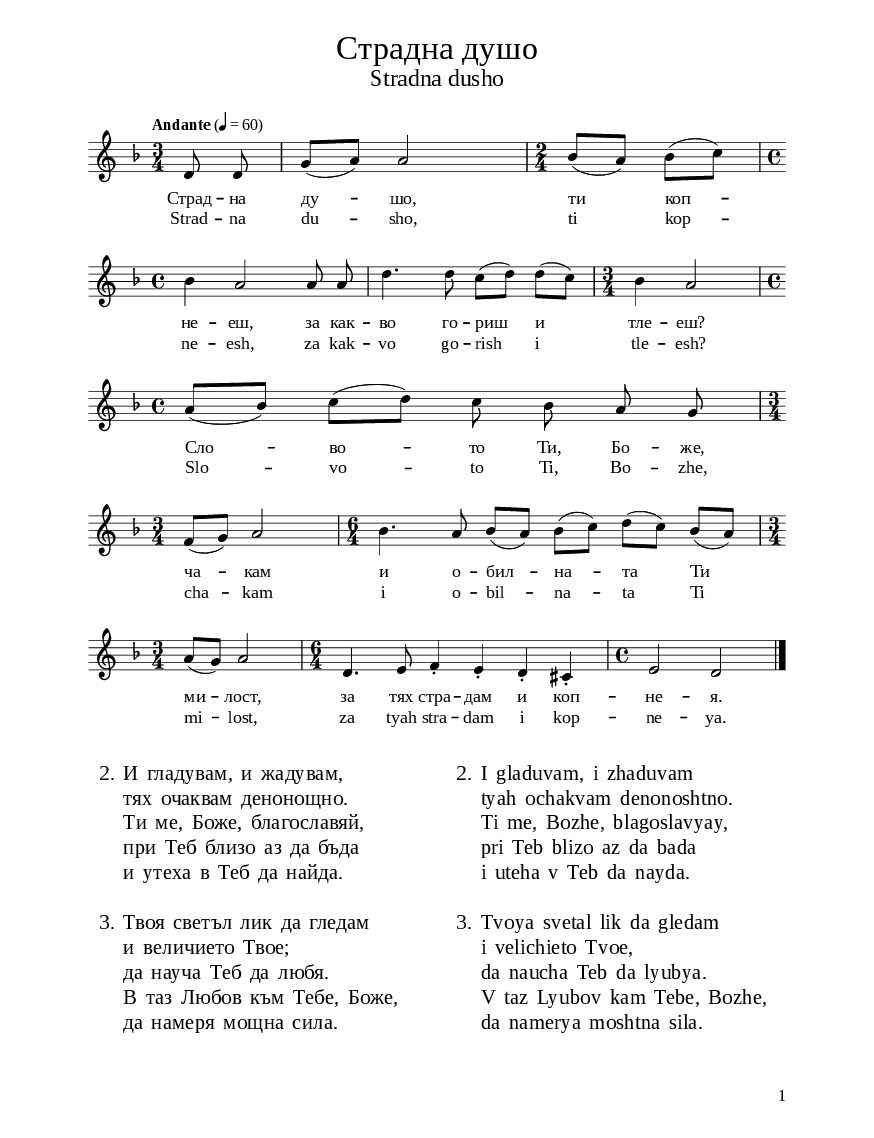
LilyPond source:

\version "2.24.0"

% include paper part and global functions
\include "include/globals.ily"

\bookpart {
    \label #'ref029
  \tocItem \markup "Страдна душо – Stradna dusho"
  \include "include/bookpart-paper.ily"
  \score {
    \include "include/score-layout.ily"

    \new Voice \absolute {
      \clef treble
      \key d \minor
      \time 3/4
      \tempoFunc "Andante" 4 "60"
      \autoBeamOff
      \partial 4
      d'8 d' | g'8 ([ a' ]) a'2 | \time 2/4 bes'8 ([ a' ])  bes' ([ c'' ])  | \break

      \time 4/4 bes'4 a'2 a'8 a' |
      d''4. d''8 c'' ([ d'' ]) d'' ([ c'' ]) \time 3/4  bes'4 a'2 |\break
      \time 4/4  a'8 ([ bes' ]) c'' ([ d'' ]) c'' bes' a' g' \break |
      \time 3/4  f'8 ([ g' ]) a'2 | \time 6/4  bes'4. a'8 bes' ([ a' ]) bes' ([ c'' ]) d'' ([ c'' ]) bes' ([ a' ]) \break |
      \time 3/4  |a'8 ([ g'8 ]) a'2 | \time 6/4  d'4. e'8 f'4\staccato e'4\staccato d'\staccato cis'\staccato | \time 4/4  e'2 d' | \bar "|." \break

    }

    \addlyrics {
      Страд -- на
      ду -- шо, ти коп -- не -- еш, за как -- во го --
      риш и тле -- еш? Сло -- во -- то Ти, Бо -- же,
      ча -- кам и о -- бил -- на -- та Ти ми -- лост,
      за тях стра -- дам и коп -- не -- я.}
      \addlyrics {
        Strad -- na
        du -- sho, ti kop -- ne -- esh, za kak -- vo go --
        rish i tle -- esh? Slo -- vo -- to Ti, Bo -- zhe,
        cha -- kam i o -- bil -- na -- ta Ti mi -- lost,
        za tyah stra -- dam i kop -- ne -- ya.
      }


      \header {
        title = \titleFunc "Страдна душо" "Stradna dusho"
      }

      \midi{}

    } % score



    \markup \fontsize #bgCoupletFontSize {
      \hspace #1
      \override #`(baseline-skip . ,bgCoupletBaselineSkip)
      \column {
        \line {   2. И гладувам, и жадувам,}

        \line {   "   " тях очаквам денонощно.}

        \line {   "   " Ти ме, Боже, благославяй,}

        \line {   "   " при Теб близо аз да бъда}

        \line {   "   " и утеха в Теб да найда.}
        \line { " " }

        \line {   3. Твоя светъл лик да гледам}

        \line {   "   " и величието Твое;}

        \line {   "   " да науча Теб да любя.}

        \line {   "   " В таз Любов към Тебе, Боже,}

        \line {   "   " да намеря мощна сила.}



      }

      \hspace #5
      \override #`(baseline-skip . ,bgCoupletBaselineSkip)
      \column {
        \line {   2. I gladuvam, i zhaduvam }

        \line {   "   "tyah ochakvam denonoshtno.}

        \line {   "   "Ti me, Bozhe, blagoslavyay,}

        \line {   "   "pri Teb blizo az da bada}

        \line {   "   "i uteha v Teb da nayda.}

        \line { " " }

        \line {  3. Tvoya svetal lik da gledam}

        \line {   "   "i velichieto Tvoe,}

        \line {   "   "da naucha Teb da lyubya.}

        \line {   "   "V taz Lyubov kam Tebe, Bozhe,}

        \line {   "   "da namerya moshtna sila.}




      } %column
    } % markup

    \pageBreak


    \markup \fontsize #bgCoupletFontSize {
      \hspace #1
      \override #`(baseline-skip . ,bgCoupletBaselineSkip)
      \column {


        \line {   4. Във подвизи – съвършенство}

        \line {   "   " да познавам милостта Ти,}

        \line {   "   " превеликата Ти тайна,}

        \line {   "   " що разкрива на човека}

        \line {   "   " суетата на живота.}
        \line { " " }
        \line {    5. Всичко грешно на Земята}

        \line {   "   " е преходно, мимолетно.}

        \line {   "   " Само Ти си вечен, Боже,}

        \line {   "   " Тебе хвалим, Тебе славим,}

        \line {   "   " Теб ще славят вековете.}

      }

      \hspace #5
      \override #`(baseline-skip . ,bgCoupletBaselineSkip)
      \column {



        \line {  4. Vav podvizi – savarshenstvo}

        \line {   "   "da poznavam milostta Ti,}

        \line {   "   "prevelikata Ti tayna,}

        \line {   "   "shto razkriva na choveka}

        \line {   "   "suetata na zhivota.}

        \line { " " }
        \line {  5. Vsichko greshno na Zemyata}

        \line {   "   "e prehodno, mimoletno.}

        \line {   "   "Samo Ti si vechen, Bozhe:}

        \line {   "   "Tebe hvalim, Tebe slavim,}

        \line {   "   "Teb shte slavyat vekovete.}

      } %column
    } % markup

    \markup \empty-three
    % include foreign translation(s) of the song
    \version "2.22.0"

\markup \fill-line { \fontsize #6 "Leidende Seele" }
\markup \null
\markup \null
\markup \fontsize #+2.5 {
  \hspace #10
  \override #'(baseline-skip . 2)
  \column {
    \line { " " }

    \line {  1.  Leidende Seele, die du dich sehnst:}

    \line {   "   " Wofür brennst und glühst du? }

    \line {   "   "Ich warte auf Dein Wort, oh Gott,}

    \line {   "   "und auf Deine reichliche Barmherzigkeit. }

    \line {   "   "Dafür leide ich, danach sehne ich mich.}

    \line { " " }
    \line {   2.  Und ich hungere und ich dürste, }

    \line {   "   "ich erwarte dies Tag und Nacht. }

    \line {   "   "Segne mich Gott, }

    \line {   "   "auf dass ich Dir nahe bin }

    \line {   "   "und bei Dir Trost finde.}

    \line { " " }
    \line {   3.  Ich schaue Dein lichtvolles Antlitz }

    \line {   "   "und Deine Größe,}

    \line {   "   "auf dass ich Dich lieben lerne. }

    \line {   "   "Möge ich in dieser Liebe Deine machtvolle Kraft finden.}

    \line { " " }
    \line { 4.  In den Heldentaten und der Vollkommenheit }

    \line {   "   "möge ich Deine Barmherzigkeit erkennen,}

    \line {   "   "Dein allmächtiges Geheimnis,}

    \line {   "   "das dem Menschen Eitelkeit des Lebens}

    \line {   "   "offenbart. }

    \line { " " }
    \line {   5. Alles Sündige auf der Erde}

    \line {   "   "ist vergänglich und flüchtig.}

    \line {   "   "Nur Du Gott, bist ewig:}

    \line {   "   "Wir loben Dich, wir lobpreisen Dich,}

    \line {   "   "Dich wird die Ewigkeit lobpreisen.}

  }
}


%{
convert-ly (GNU LilyPond) 2.20.0  convert-ly: Processing `'...
Applying conversion: 2.19.2, 2.19.7, 2.19.11, 2.19.16, 2.19.22,
2.19.24, 2.19.28, 2.19.29, 2.19.32, 2.19.40, 2.19.46, 2.19.49,
2.19.80, 2.20.0
%}


  } % bookpart
